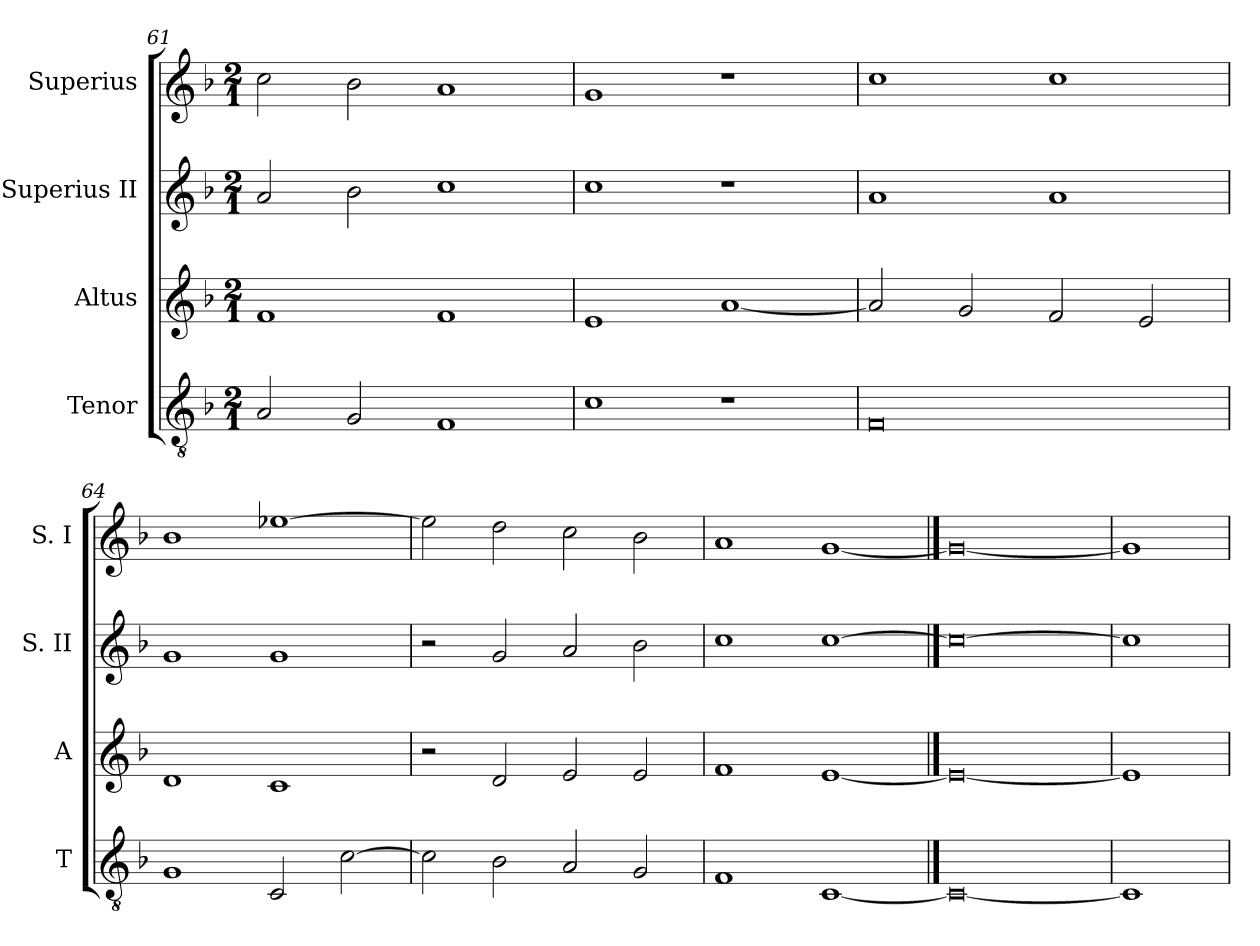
**kern	**kern	**kern	**kern
*part4	*part3	*part2	*part1
*staff4	*staff3	*staff2	*staff1
*I"Tenor	*I"Altus	*I"Superius II	*I"Superius
*I'T	*I'A	*I'S. II	*I'S. I
*clefGv2	*clefG2	*clefG2	*clefG2
*k[b-]	*k[b-]	*k[b-]	*k[b-]
*F:	*F:	*F:	*F:
*M2/1	*M2/1	*M2/1	*M2/1
=61	=61	=61	=61
2A	1f	2a	2cc
2G	.	2b-	2b-
1F	1f	1cc	1a
=62	=62	=62	=62
1c	1e	1cc	1g
1r	[1a	1r	1r
=63	=63	=63	=63
0F	2a]	1a	1cc
.	2g	.	.
.	2f	1a	1cc
.	2e	.	.
=64	=64	=64	=64
1G	1d	1g	1b-
2C	1c	1g	[1ee-X
[2c	.	.	.
=65	=65	=65	=65
2c]	2r	2r	2ee-]
2B-	2d	2g	2dd
2A	2e	2a	2cc
2G	2e	2b-	2b-
=66	=66	=66	=66
1F	1f	1cc	1a
[1C	[1e	[1cc	[1g
==67	==67	==67	==67
0C_	0e_	0cc_	0g_
=68	=68	=68	=68
1C]	1e]	1cc]	1g]
=	=	=	=
*-	*-	*-	*-
